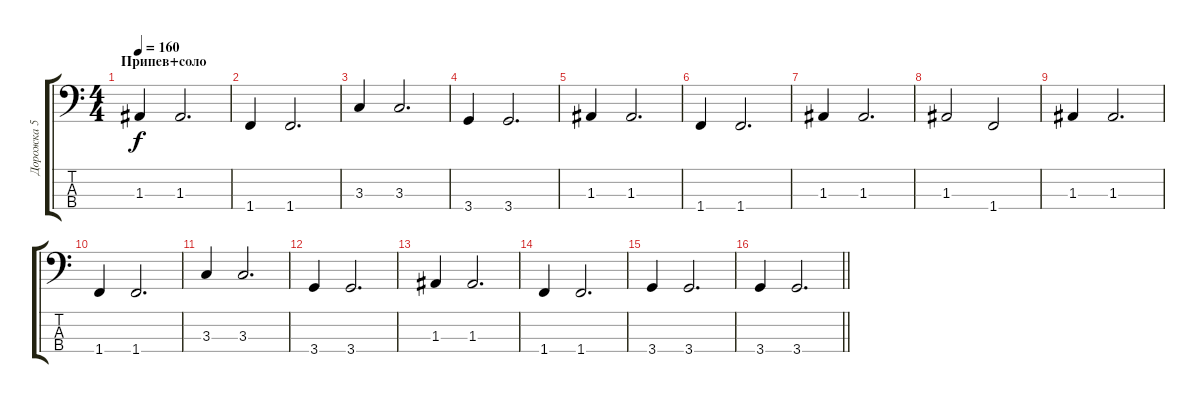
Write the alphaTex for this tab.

\track ("Дорожка 5" "Дорожка 5") {instrument slapbass2}
\staff {score tabs}
\tuning (G2 D2 A1 E1) {hide}
\ts (4 4)
\section ("" "Припев+соло")
\tempo 160
\clef f4
\ks c
1.3.4{dy f} 1.3.2{d} |
1.4.4 1.4.2{d} |
3.3.4 3.3.2{d} |
3.4.4 3.4.2{d} |
1.3.4 1.3.2{d} |
1.4.4 1.4.2{d} |
1.3.4 1.3.2{d} |
1.3.2 1.4.2 |
1.3.4 1.3.2{d} |
1.4.4 1.4.2{d} |
3.3.4 3.3.2{d} |
3.4.4 3.4.2{d} |
1.3.4 1.3.2{d} |
1.4.4 1.4.2{d} |
3.4.4 3.4.2{d} |
\barLineRight lightlight
3.4.4 3.4.2{d}
